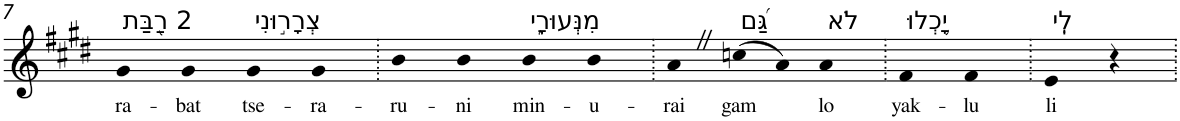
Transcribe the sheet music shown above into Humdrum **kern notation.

**kern	**text
*part1	*part1
*staff1	*staff1
*I"Piano	*
*I'Pno	*
!!LO:PB:g=z
*clefG2	*
*k[f#c#g#d#]	*
*E:	*
=7	=7
!LO:TX:a:t=2 רַ֭בַּת	!
!	!LO:LY:b
4g#	ra-
!	!LO:LY:b
4g#	-bat
!LO:TX:a:t=צְרָר֣וּנִי	!
!	!LO:LY:b
4g#	tse-
!	!LO:LY:b
4g#	-ra-
=8.	=8.
!	!LO:LY:b
4b	-ru-
!	!LO:LY:b
4b	-ni
!LO:TX:a:t=מִנְּעוּרָ֑י	!
!	!LO:LY:b
4b	min-
!	!LO:LY:b
4b	-u-
=9.	=9.
!	!LO:LY:b
4aZ	-rai
!LO:TX:a:t=גַּ֝ם	!
!	!LO:LY:b
(>8ccn	gam
8a)	.
!LO:TX:a:t=לֹא	!
!	!LO:LY:b
4a	lo
=10.	=10.
!LO:TX:a:t=יָ֥כְלוּ	!
!	!LO:LY:b
4f#	yak-
!	!LO:LY:b
4f#	-lu
=11.	=11.
!LO:TX:a:t=לִֽי	!
!	!LO:LY:b
4e	li
4r	.
=.	=.
*-	*-
